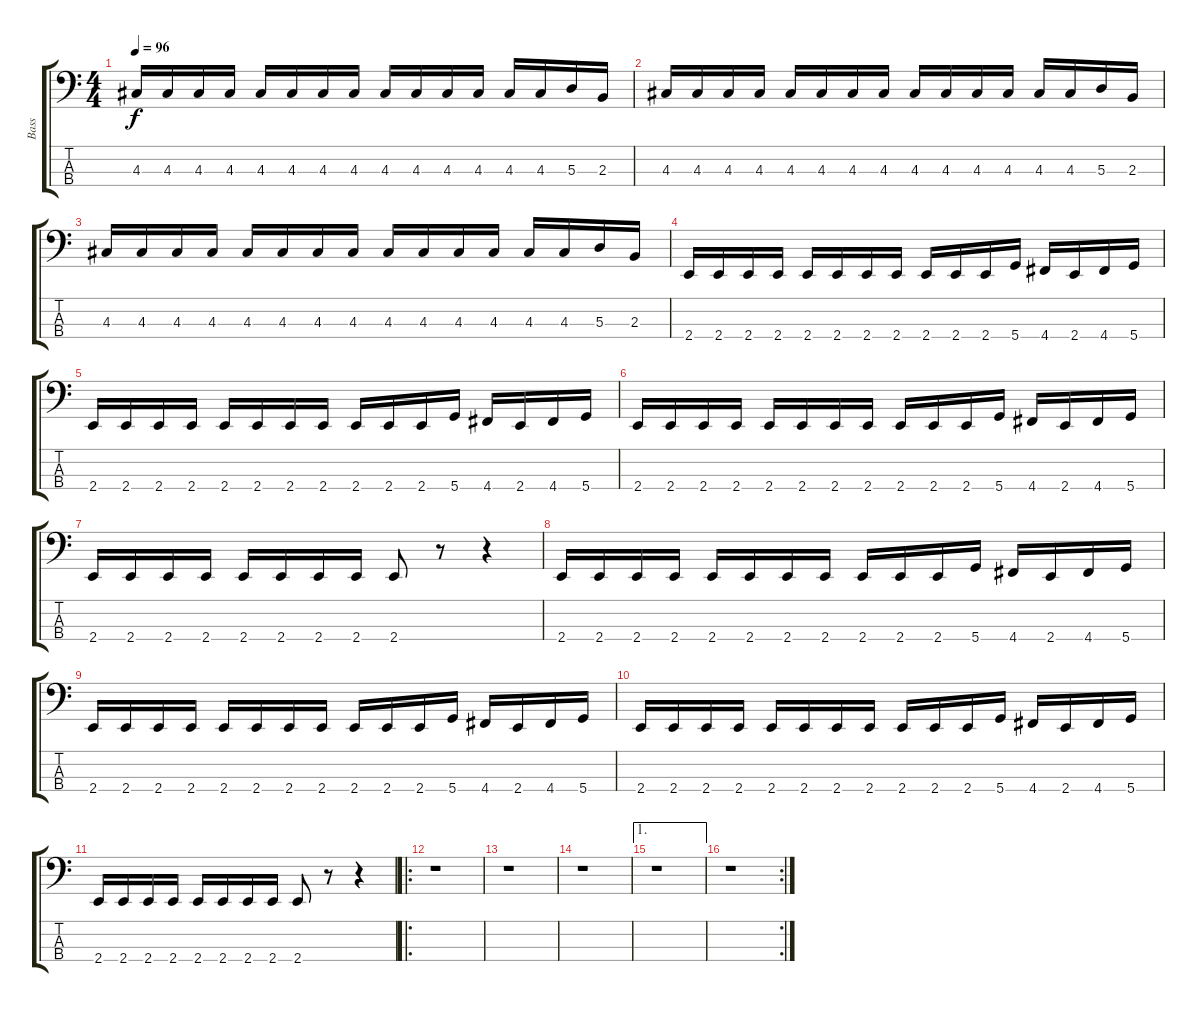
\track ("Bass" "Bass") {instrument electricbassfinger}
\staff {score tabs}
\tuning (G2 D2 A1 D1) {hide}
\ts (4 4)
\tempo 96
\clef f4
\ks c
4.3.16{dy f} 4.3.16 4.3.16 4.3.16 4.3.16 4.3.16 4.3.16 4.3.16 4.3.16 4.3.16 4.3.16 4.3.16 4.3.16 4.3.16 5.3.16 2.3.16 |
4.3.16 4.3.16 4.3.16 4.3.16 4.3.16 4.3.16 4.3.16 4.3.16 4.3.16 4.3.16 4.3.16 4.3.16 4.3.16 4.3.16 5.3.16 2.3.16 |
4.3.16 4.3.16 4.3.16 4.3.16 4.3.16 4.3.16 4.3.16 4.3.16 4.3.16 4.3.16 4.3.16 4.3.16 4.3.16 4.3.16 5.3.16 2.3.16 |
2.4.16 2.4.16 2.4.16 2.4.16 2.4.16 2.4.16 2.4.16 2.4.16 2.4.16 2.4.16 2.4.16 5.4.16 4.4.16 2.4.16 4.4.16 5.4.16 |
2.4.16 2.4.16 2.4.16 2.4.16 2.4.16 2.4.16 2.4.16 2.4.16 2.4.16 2.4.16 2.4.16 5.4.16 4.4.16 2.4.16 4.4.16 5.4.16 |
2.4.16 2.4.16 2.4.16 2.4.16 2.4.16 2.4.16 2.4.16 2.4.16 2.4.16 2.4.16 2.4.16 5.4.16 4.4.16 2.4.16 4.4.16 5.4.16 |
2.4.16 2.4.16 2.4.16 2.4.16 2.4.16 2.4.16 2.4.16 2.4.16 2.4.8 r.8 r.4 |
2.4.16 2.4.16 2.4.16 2.4.16 2.4.16 2.4.16 2.4.16 2.4.16 2.4.16 2.4.16 2.4.16 5.4.16 4.4.16 2.4.16 4.4.16 5.4.16 |
2.4.16 2.4.16 2.4.16 2.4.16 2.4.16 2.4.16 2.4.16 2.4.16 2.4.16 2.4.16 2.4.16 5.4.16 4.4.16 2.4.16 4.4.16 5.4.16 |
2.4.16 2.4.16 2.4.16 2.4.16 2.4.16 2.4.16 2.4.16 2.4.16 2.4.16 2.4.16 2.4.16 5.4.16 4.4.16 2.4.16 4.4.16 5.4.16 |
2.4.16 2.4.16 2.4.16 2.4.16 2.4.16 2.4.16 2.4.16 2.4.16 2.4.8 r.8 r.4 |
\ro
r.1 |
r.1 |
r.1 |
\ae 1
r.1 |
\rc 2
r.1
